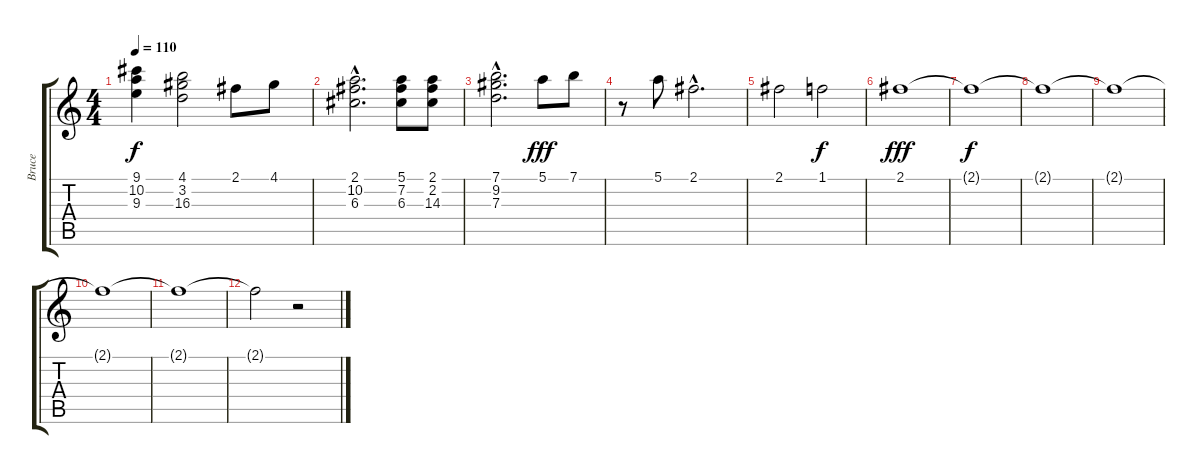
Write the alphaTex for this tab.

\track ("Bruce" "Bruce") {instrument acousticguitarnylon}
\staff {score tabs}
\tuning (E4 B3 G3 D3 A2 E2) {hide}
\ts (4 4)
\tempo 110
\clef g2
\ks c
(9.1 10.2 9.3).4{dy f} (4.1 3.2 16.3).2 2.1.8 4.1.8 |
(2.1{hac} 10.2{hac} 6.3{hac}).2{d} (5.1 7.2 6.3).8 (2.1 2.2 14.3).8 |
(7.1{hac} 9.2{hac} 7.3{hac}).2{d} 5.1.8{dy fff} 7.1.8 |
r.8 5.1.8 2.1{hac}.2{d} |
2.1.2 1.1.2{dy f} |
2.1.1{dy fff} |
2.1{t}.1{dy f} |
2.1{t}.1 |
2.1{t}.1 |
2.1{t}.1 |
2.1{t}.1 |
2.1{t}.2 r.2
